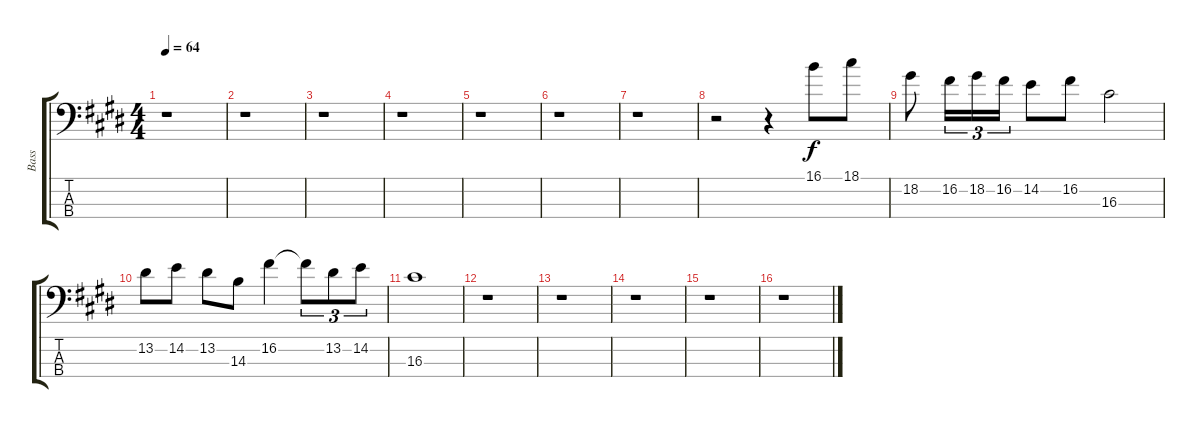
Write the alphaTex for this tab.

\track ("Bass" "Bass") {instrument electricbassfinger}
\staff {score tabs}
\tuning (G2 D2 A1 E1) {hide}
\ts (4 4)
\tempo 64
\clef f4
\ks e
r.1{dy f} |
r.1 |
r.1 |
r.1 |
r.1 |
r.1 |
r.1 |
r.2 r.4 16.1.8 18.1.8 |
18.2.8 16.2.16{tu (3 2)} 18.2.16{tu (3 2)} 16.2.16{tu (3 2)} 14.2.8 16.2.8 16.3.2 |
13.2.8 14.2.8 13.2.8 14.3.8 16.2.4 16.2{t}.8{tu (3 2)} 13.2.8{tu (3 2)} 14.2.8{tu (3 2)} |
16.3.1 |
r.1 |
r.1 |
r.1 |
r.1 |
r.1
